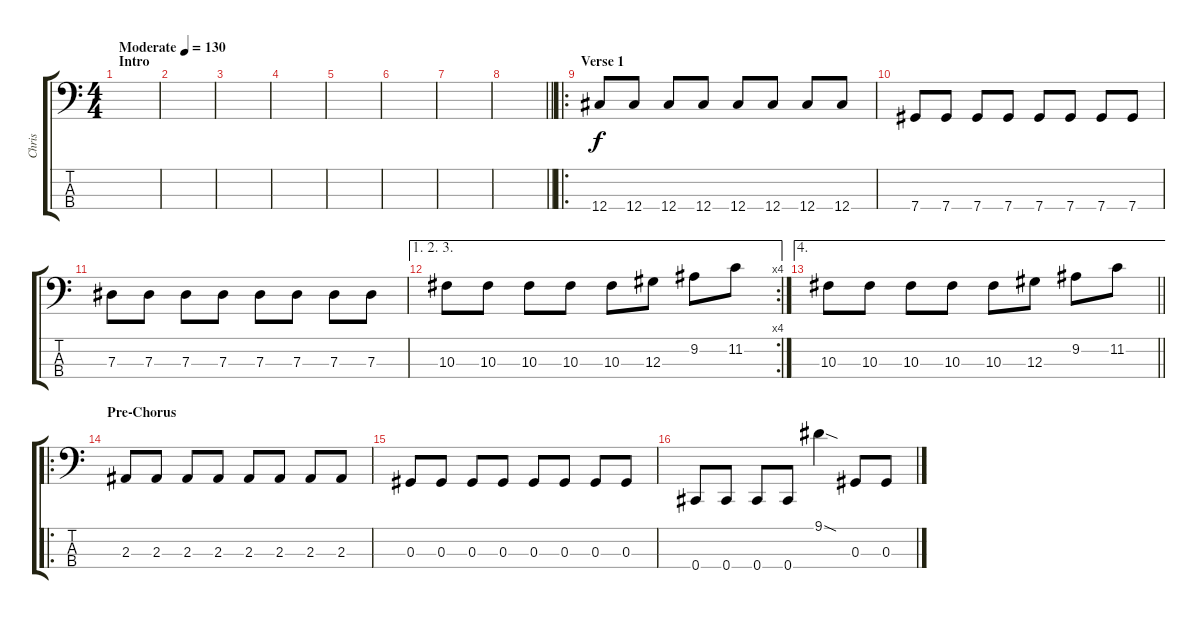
\track ("Chris" "Chris") {instrument electricbasspick}
\staff {score tabs}
\tuning (Gb2 Db2 Ab1 Db1) {hide}
\ts (4 4)
\section ("" "Intro")
\tempo (130 "Moderate")
\clef f4
\ks c
|
|
|
|
|
|
|
\barLineRight lightlight
|
\ro
\section ("" "Verse 1")
12.4.8 12.4.8 12.4.8 12.4.8 12.4.8 12.4.8 12.4.8 12.4.8 |
7.4.8 7.4.8 7.4.8 7.4.8 7.4.8 7.4.8 7.4.8 7.4.8 |
7.3.8 7.3.8 7.3.8 7.3.8 7.3.8 7.3.8 7.3.8 7.3.8 |
\ae (1 2 3)
\rc 4
10.3.8 10.3.8 10.3.8 10.3.8 10.3.8 12.3.8 9.2.8 11.2.8 |
\ae 4
\barLineRight lightlight
10.3.8 10.3.8 10.3.8 10.3.8 10.3.8 12.3.8 9.2.8 11.2.8 |
\ro
\section ("" "Pre-Chorus")
2.3.8 2.3.8 2.3.8 2.3.8 2.3.8 2.3.8 2.3.8 2.3.8 |
0.3.8 0.3.8 0.3.8 0.3.8 0.3.8 0.3.8 0.3.8 0.3.8 |
0.4.8 0.4.8 0.4.8 0.4.8 9.1{sod}.4 0.3.8 0.3.8
